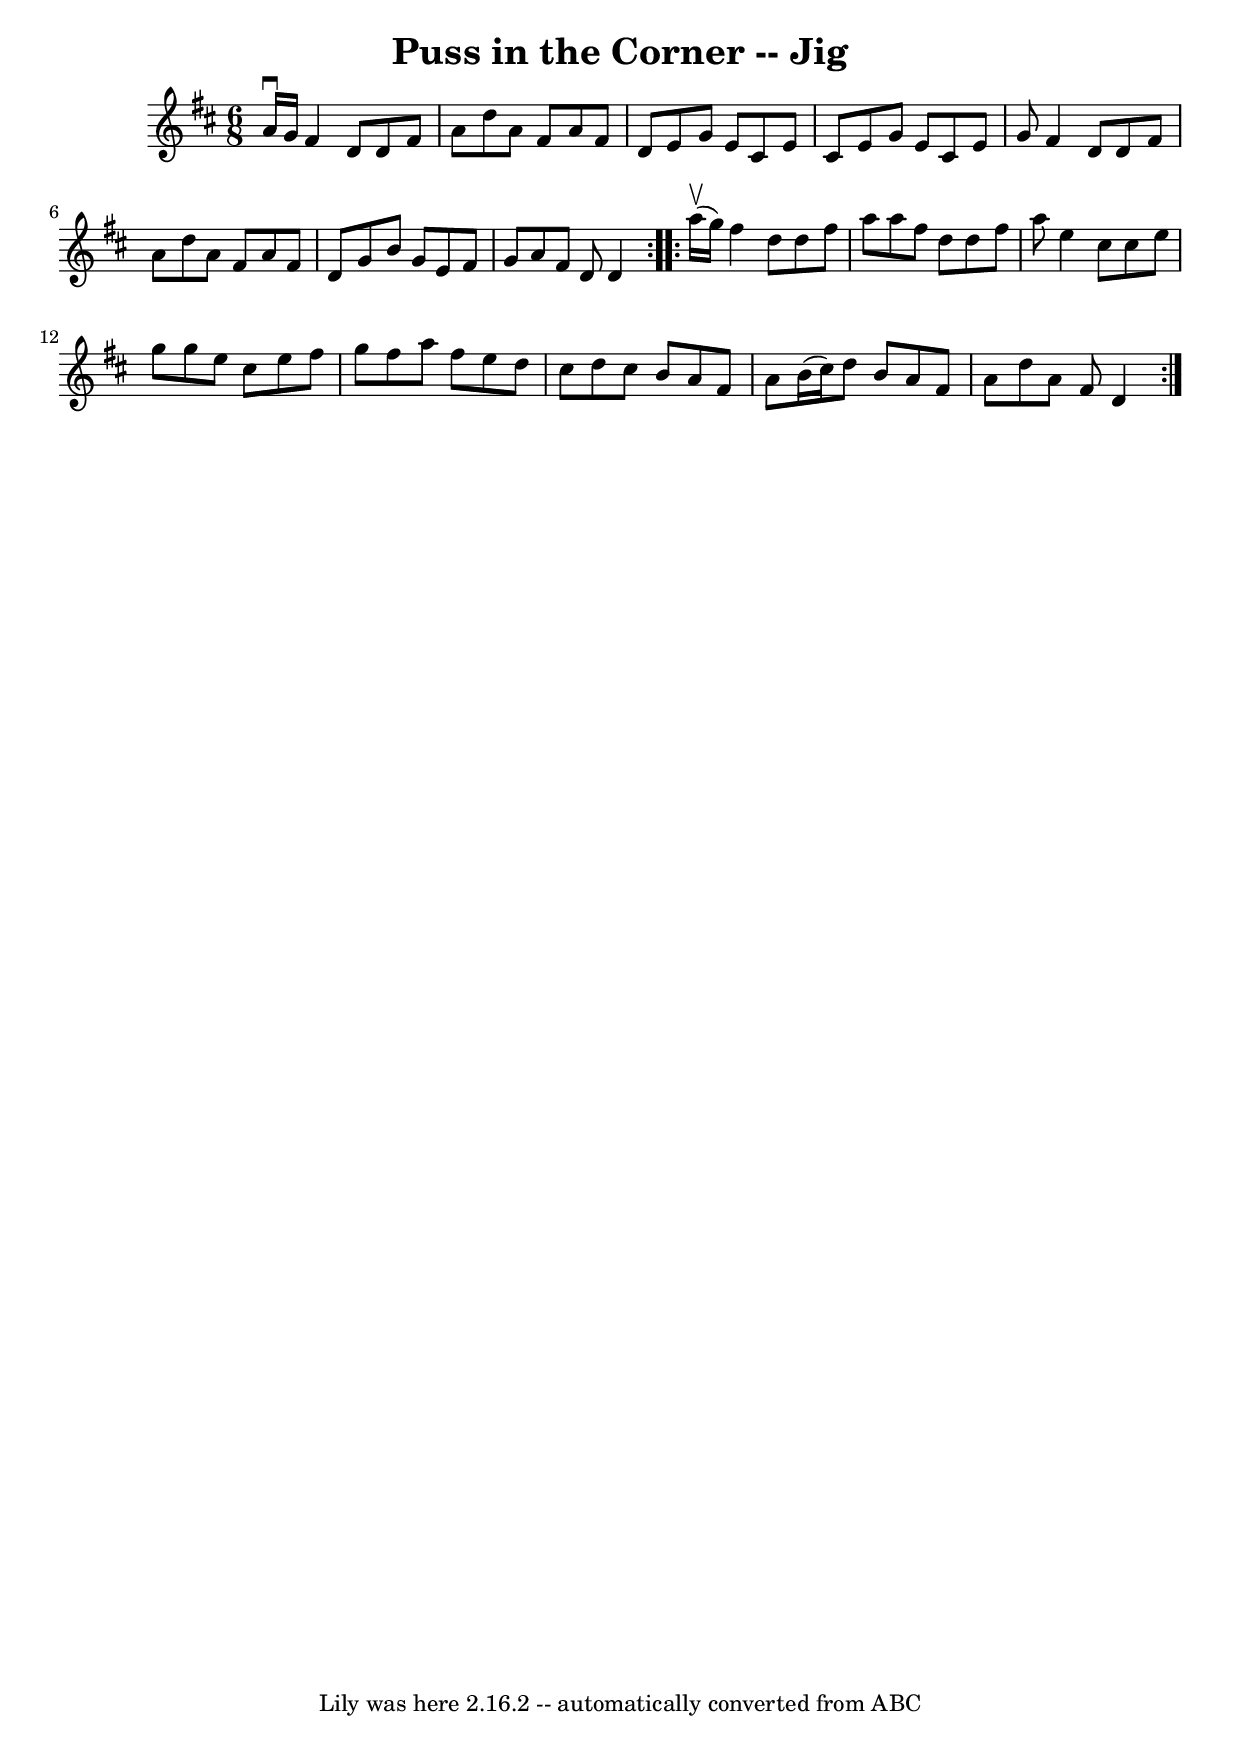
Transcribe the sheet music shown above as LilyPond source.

\version "2.7.40"
\include "Mammoth.ily"
\header {
	%% book = "Ryan's Mammoth Collection"
	crossRefNumber = "1"
	footnotes = ""
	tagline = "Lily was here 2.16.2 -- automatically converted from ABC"
	title = "Puss in the Corner -- Jig"
}
voicedefault =  {


\repeat volta 2 {
\time 6/8 \key d \major a'16^\downbow g'16  |
 fis'4 d'8 d'8 
 fis'8 a'8  |
 d''8 a'8 fis'8 a'8 fis'8 d'8  
|
 e'8 g'8 e'8 cis'8 e'8 cis'8  |
 e'8 g'8    
e'8 cis'8 e'8 g'8  |
 fis'4 d'8 d'8 fis'8 a'8  
|
 d''8 a'8 fis'8 a'8 fis'8 d'8  |
 g'8 b'8   
 g'8 e'8 fis'8 g'8  |
 a'8 fis'8 d'8 d'4  
} \repeat volta 2 { a''16^\upbow(g''16) |
 fis''4 d''8    
d''8 fis''8 a''8  |
 a''8 fis''8 d''8 d''8 fis''8    
a''8  |
 e''4 cis''8 cis''8 e''8 g''8  |
 g''8    
e''8 cis''8 e''8 fis''8 g''8  |
 fis''8 a''8 fis''8 
 e''8 d''8 cis''8  |
 d''8 cis''8 b'8 a'8 fis'8    
a'8  |
 b'16 (cis''16) d''8 b'8 a'8 fis'8 a'8  
|
 d''8 a'8 fis'8 d'4  }   
}

\score{
    <<

	\context Staff="default"
	{
	    \voicedefault 
	}

    >>
	\layout {
	}
	\midi {}
}
